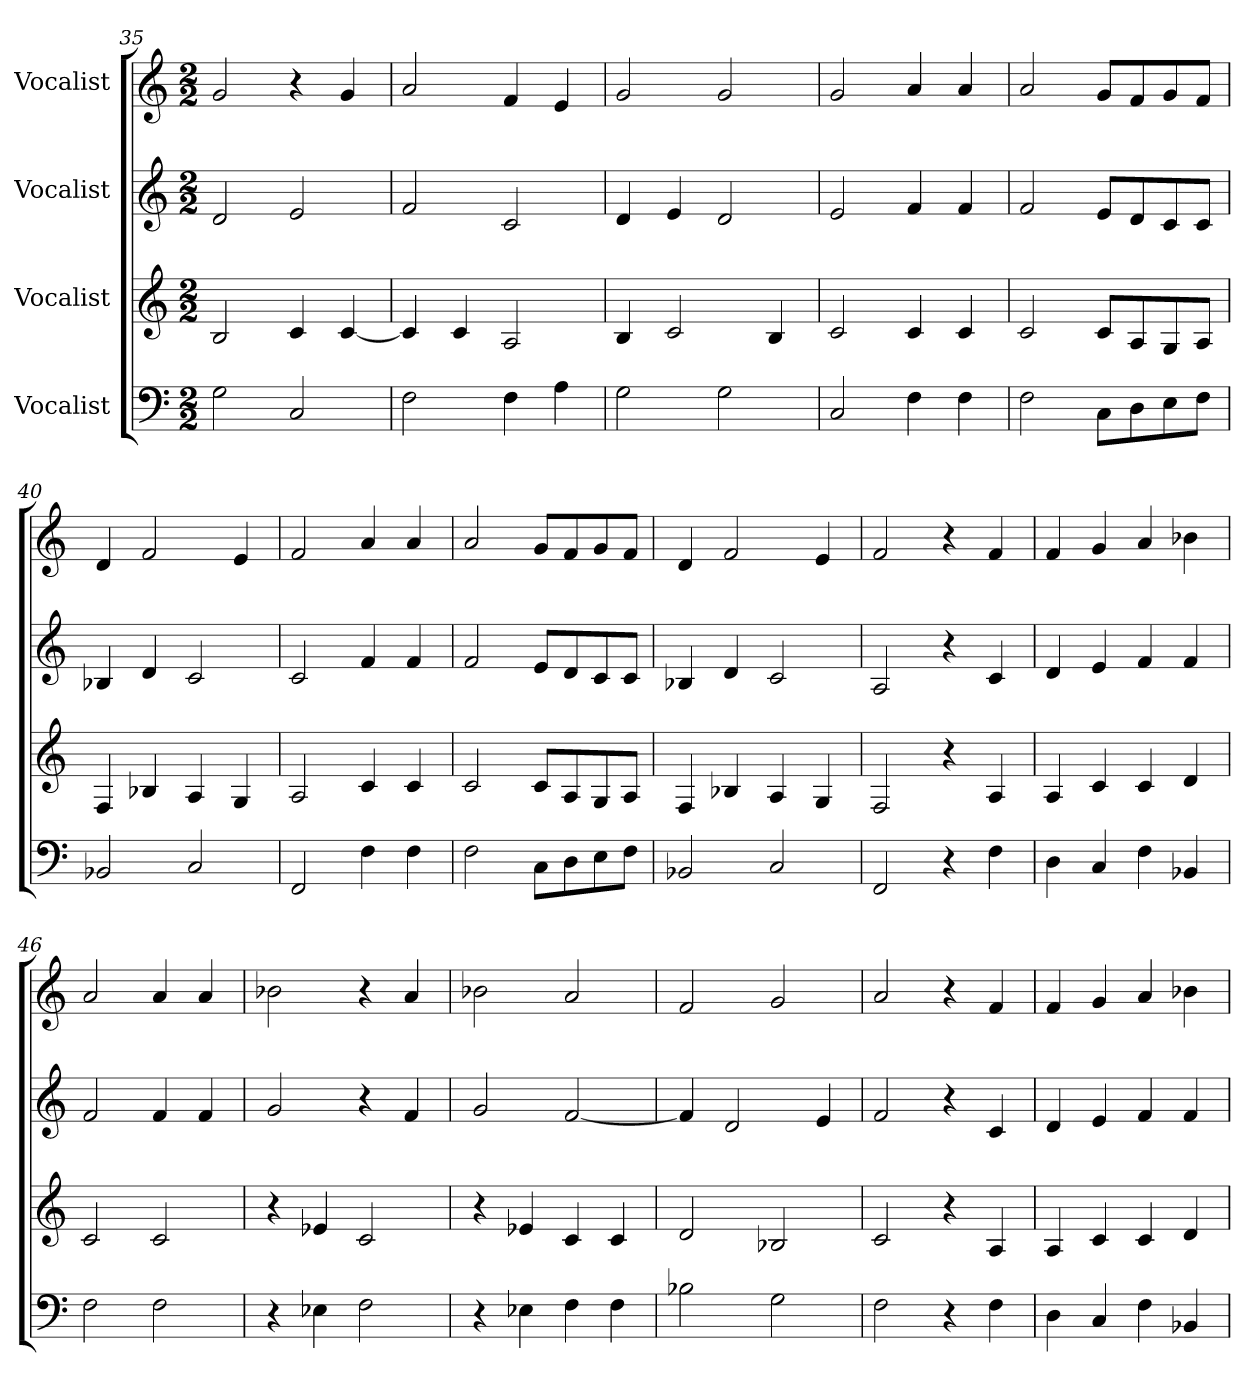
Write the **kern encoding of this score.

**kern	**kern	**kern	**kern
*part4	*part3	*part2	*part1
*staff4	*staff3	*staff2	*staff1
*I"Vocalist	*I"Vocalist	*I"Vocalist	*I"Vocalist
*M2/2	*M2/2	*M2/2	*M2/2
=35	=35	=35	=35
2G	2B	2d	2g
2C	4c	2e	4r
.	[4c	.	4g
=36	=36	=36	=36
2F	4c]	2f	2a
.	4c	.	.
4F	2A	2c	4f
4A	.	.	4e
=37	=37	=37	=37
2G	4B	4d	2g
.	2c	4e	.
2G	.	2d	2g
.	4B	.	.
=38	=38	=38	=38
2C	2c	2e	2g
4F	4c	4f	4a
4F	4c	4f	4a
=39	=39	=39	=39
2F	2c	2f	2a
8CL	8cL	8eL	8gL
8D	8A	8d	8f
8E	8G	8c	8g
8FJ	8AJ	8cJ	8fJ
=40	=40	=40	=40
2BB-X	4F	4B-X	4d
.	4B-X	4d	2f
2C	4A	2c	.
.	4G	.	4e
=41	=41	=41	=41
2FF	2A	2c	2f
4F	4c	4f	4a
4F	4c	4f	4a
=42	=42	=42	=42
2F	2c	2f	2a
8CL	8cL	8eL	8gL
8D	8A	8d	8f
8E	8G	8c	8g
8FJ	8AJ	8cJ	8fJ
=43	=43	=43	=43
2BB-X	4F	4B-X	4d
.	4B-X	4d	2f
2C	4A	2c	.
.	4G	.	4e
=44	=44	=44	=44
2FF	2F	2A	2f
4r	4r	4r	4r
4F	4A	4c	4f
=45	=45	=45	=45
4D	4A	4d	4f
4C	4c	4e	4g
4F	4c	4f	4a
4BB-X	4d	4f	4b-X
=46	=46	=46	=46
2F	2c	2f	2a
2F	2c	4f	4a
.	.	4f	4a
=47	=47	=47	=47
4r	4r	2g	2b-X
4E-X	4e-X	.	.
2F	2c	4r	4r
.	.	4f	4a
=48	=48	=48	=48
4r	4r	2g	2b-X
4E-X	4e-X	.	.
4F	4c	[2f	2a
4F	4c	.	.
=49	=49	=49	=49
2B-X	2d	4f]	2f
.	.	2d	.
2G	2B-X	.	2g
.	.	4e	.
=50	=50	=50	=50
2F	2c	2f	2a
4r	4r	4r	4r
4F	4A	4c	4f
=51	=51	=51	=51
4D	4A	4d	4f
4C	4c	4e	4g
4F	4c	4f	4a
4BB-X	4d	4f	4b-X
=	=	=	=
*-	*-	*-	*-
